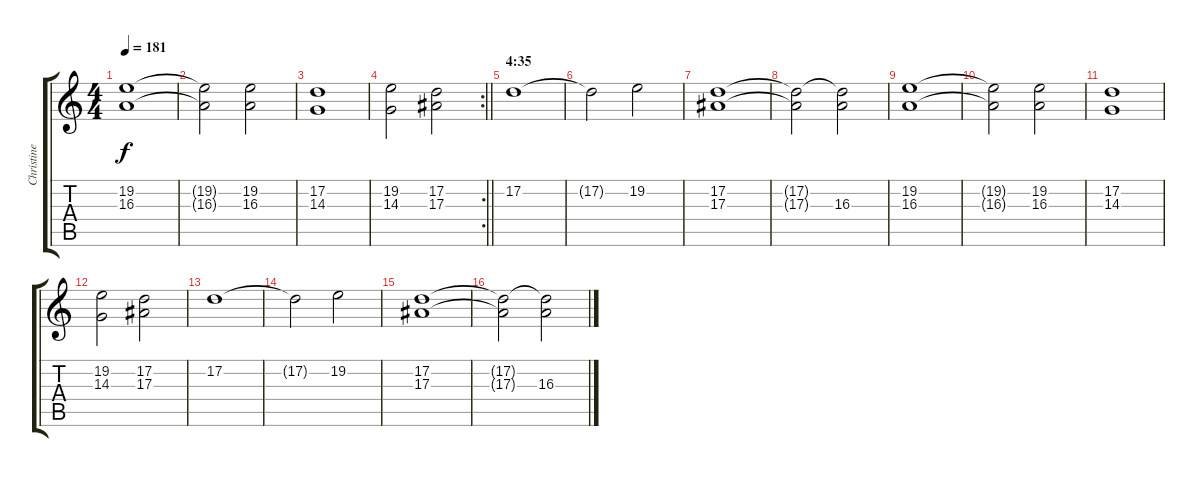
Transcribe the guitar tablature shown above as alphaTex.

\track ("Christine S." "Christine ") {instrument pad8sweep}
\staff {score tabs}
\tuning (D4 A3 F3 C3 G2 D2) {hide}
\ts (4 4)
\tempo 181
\clef g2
\ks c
(19.2 16.3).1{dy f} |
(19.2{t} 16.3{t}).2 (19.2 16.3).2 |
(17.2 14.3).1 |
\rc 2
\barLineRight lightlight
(19.2 14.3).2 (17.2 17.3).2 |
\section ("" "4:35")
17.2.1 |
17.2{t}.2 19.2.2 |
(17.2 17.3).1 |
(17.2{t} 17.3{t}).2 (17.2{t} 16.3).2 |
(19.2 16.3).1 |
(19.2{t} 16.3{t}).2 (19.2 16.3).2 |
(17.2 14.3).1 |
(19.2 14.3).2 (17.2 17.3).2 |
17.2.1 |
17.2{t}.2 19.2.2 |
(17.2 17.3).1 |
(17.2{t} 17.3{t}).2 (17.2{t} 16.3).2
